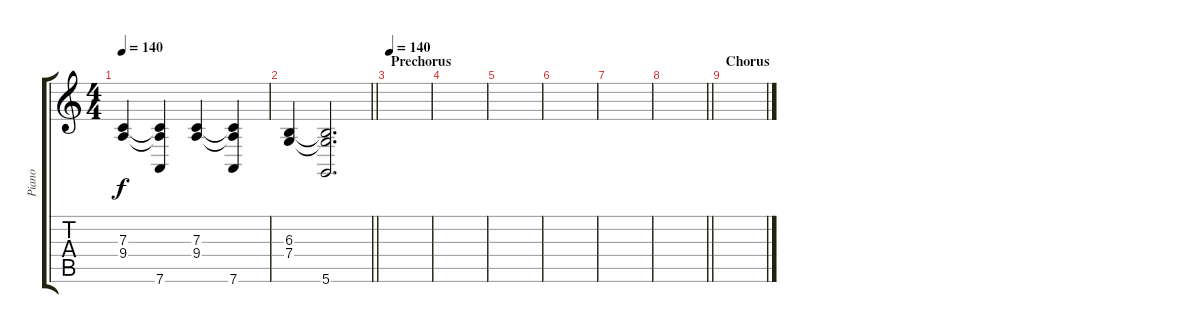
\track ("Piano" "Piano") {instrument acousticgrandpiano}
\staff {score tabs}
\tuning (D4 A3 F3 C3 G2 D2) {hide}
\ts (4 4)
\tempo 140
\clef g2
\ks c
(7.3 9.4).4{dy f} (7.3{t} 9.4{t} 7.6).4 (7.3 9.4).4 (7.3{t} 9.4{t} 7.6).4 |
\barLineRight lightlight
(6.3 7.4).4 (6.3{t} 7.4{t} 5.6).2{d} |
\section ("" "Prechorus")
\tempo 140
|
|
|
|
|
\barLineRight lightlight
|
\section ("" "Chorus")
